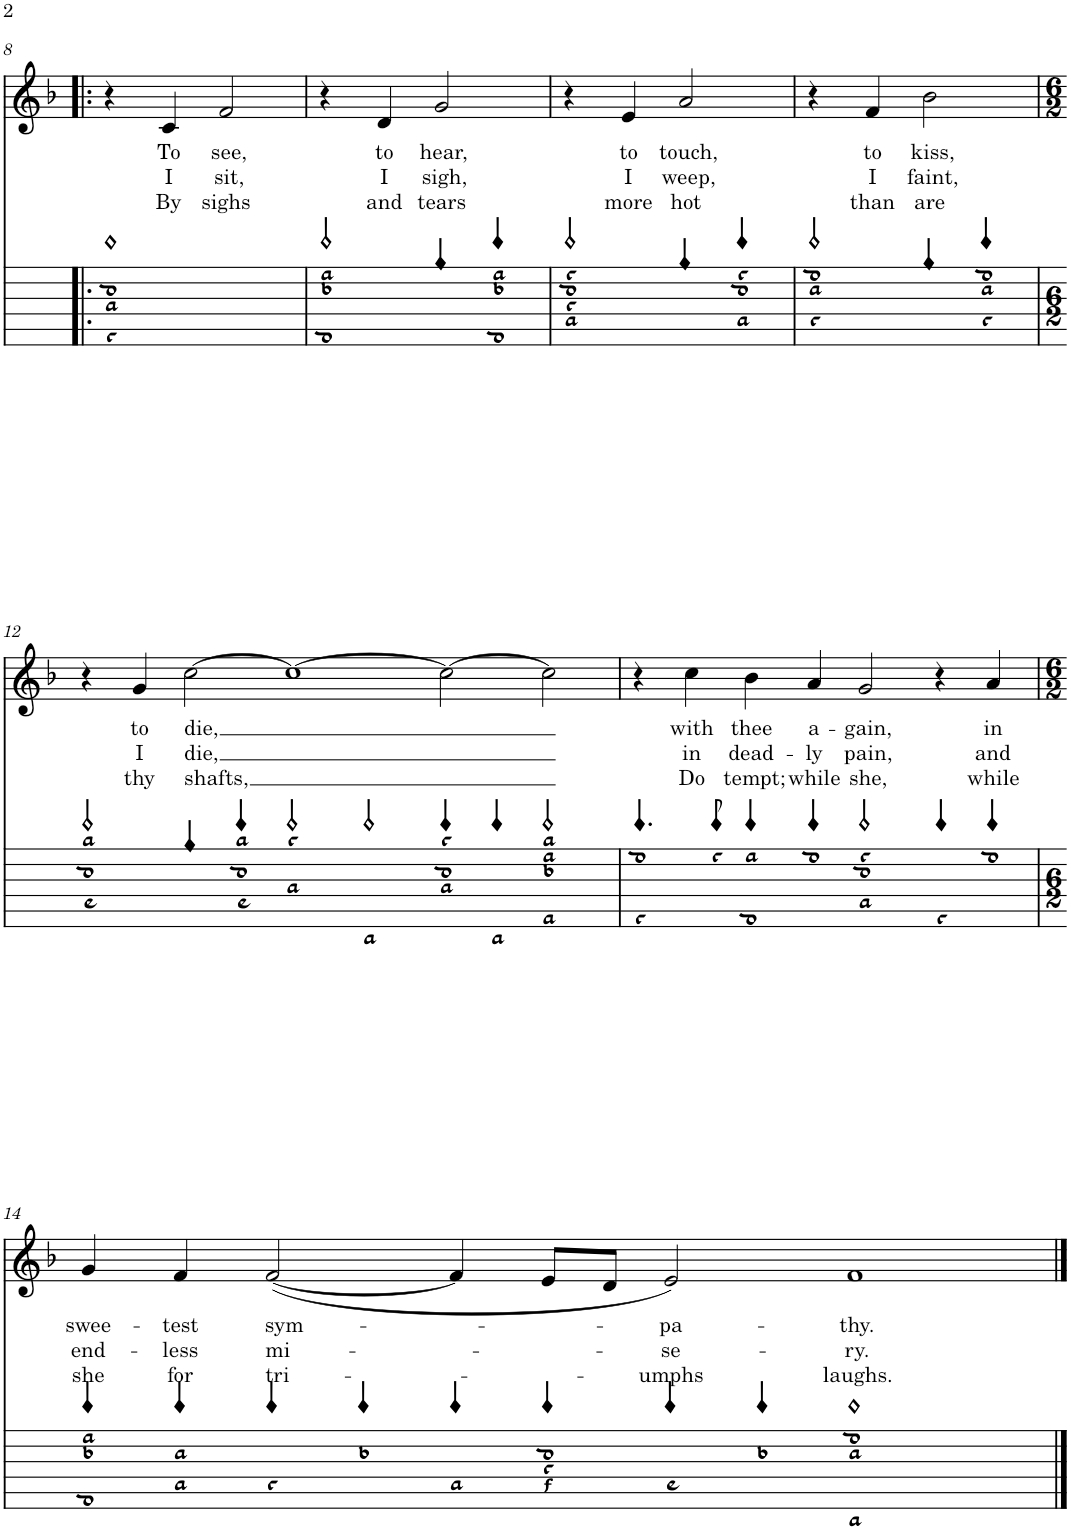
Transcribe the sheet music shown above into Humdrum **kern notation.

**kern	**kern	**kern	**text	**text	**text
*part2	*part2	*part1	*part1	*part1	*part1
*staff3	*staff2	*staff1	*staff1	*staff1	*staff1
*I"L	*	*I"C	*	*	*
!!LO:PB:g=z
*	*clefGv2	*clefG2	*	*	*
*	*	*Trd1c2	*	*	*
*k[b-]	*k[b-]	*k[b-]	*	*	*
*M2/2	*M2/2	*M2/2	*	*	*
*met(c|)	*met(c|)	*met(c|)	*	*	*
=8!|:	=8!|:	=8!|:	=8!|:	=8!|:	=8!|:
1AA 1F 1c	1AA 1F 1c	4r	.	.	.
!	!	!	!LO:LY:b	!LO:LY:b	!LO:LY:b
.	.	4c/	To	I	By
!	!	!	!LO:LY:b	!LO:LY:b	!LO:LY:b
.	.	2f/	see,	sit,	sighs
=9	=9	=9	=9	=9	=9
2BB- 2B- 2d	2BB- 2B- 2d	4r	.	.	.
!	!	!	!LO:LY:b	!LO:LY:b	!LO:LY:b
.	.	4d/	to	I	and
!	!	!	!LO:LY:b	!LO:LY:b	!LO:LY:b
4r	4r	2g/	hear,	sigh,	tears
4BB- 4B- 4d	4BB- 4B- 4d	.	.	.	.
=10	=10	=10	=10	=10	=10
2C 2G 2c 2e	2C 2G 2c 2e	4r	.	.	.
!	!	!	!LO:LY:b	!LO:LY:b	!LO:LY:b
.	.	4e/	to	I	more
!	!	!	!LO:LY:b	!LO:LY:b	!LO:LY:b
4r	4r	2a/	touch,	weep,	hot
4C 4c 4e	4C 4c 4e	.	.	.	.
=11	=11	=11	=11	=11	=11
2D 2A 2f	2D 2A 2f	4r	.	.	.
!	!	!	!LO:LY:b	!LO:LY:b	!LO:LY:b
.	.	4f/	to	I	than
!	!	!	!LO:LY:b	!LO:LY:b	!LO:LY:b
4r	4r	2b-\	kiss,	faint,	are
4D 4A 4f	4D 4A 4f	.	.	.	.
!!LO:LB:g=z
=12	=12	=12	=12	=12	=12
*M6/2	*M6/2	*M6/2	*	*	*
2E 2c 2g	2E 2c 2g	4r	.	.	.
!	!	!	!LO:LY:b	!LO:LY:b	!LO:LY:b
.	.	4g/	to	I	thy
!	!	!	!LO:LY:b	!LO:LY:b	!LO:LY:b
4r	4r	[2cc\	die,	die,	shafts,
4E 4c 4g	4E 4c 4g	.	.	.	.
2F 2a	2F 2a	1cc_	.	.	.
2FF	2FF	.	.	.	.
4F 4c 4a	4F 4c 4a	2cc\_	.	.	.
4FF	4FF	.	.	.	.
2GG 2B- 2d 2g	2GG 2B- 2d 2g	2cc\]	.	.	.
=13	=13	=13	=13	=13	=13
*M4/2	*M4/2	*M4/2	*	*	*
4.AA 4.f	4.AA 4.f	4r	.	.	.
!	!	!	!LO:LY:b	!LO:LY:b	!LO:LY:b
.	.	4cc\	with	in	Do
8e	8e	.	.	.	.
!	!	!	!LO:LY:b	!LO:LY:b	!LO:LY:b
4BB- 4d	4BB- 4d	4b-\	thee	dead-	tempt;
!	!	!	!LO:LY:b	!LO:LY:b	!LO:LY:b
4f	4f	4a/	a-	-ly	while
!	!	!	!LO:LY:b	!LO:LY:b	!LO:LY:b
2C 2c 2e	2C 2c 2e	2g/	-gain,	pain,	she,
4AA	4AA	4r	.	.	.
!	!	!	!LO:LY:b	!LO:LY:b	!LO:LY:b
4f	4f	4a/	in	and	while
!!LO:LB:g=z
=14	=14	=14	=14	=14	=14
*M6/2	*M6/2	*M6/2	*	*	*
!	!	!	!LO:LY:b	!LO:LY:b	!LO:LY:b
4BB- 4B- 4d	4BB- 4B- 4d	4g/	swee-	end-	she
!	!	!	!LO:LY:b	!LO:LY:b	!LO:LY:b
4C 4A	4C 4A	4f/	-test	-less	for
!	!	!	!LO:LY:b	!LO:LY:b	!LO:LY:b
4D	4D	([2f/	sym-	mi-	tri-
4B-	4B-	.	.	.	.
4C	4C	4f/]	.	.	.
4F 4G 4c	4F 4G 4c	8e/L	.	.	.
.	.	8d/J	.	.	.
!	!	!	!LO:LY:b	!LO:LY:b	!LO:LY:b
4E	4E	2e/)	-pa-	-se-	-umphs
4B-	4B-	.	.	.	.
!	!	!	!LO:LY:b	!LO:LY:b	!LO:LY:b
1FF 1A 1f	1FF 1A 1f	1f	-thy.	-ry.	laughs.
==	==	==	==	==	==
*-	*-	*-	*-	*-	*-
